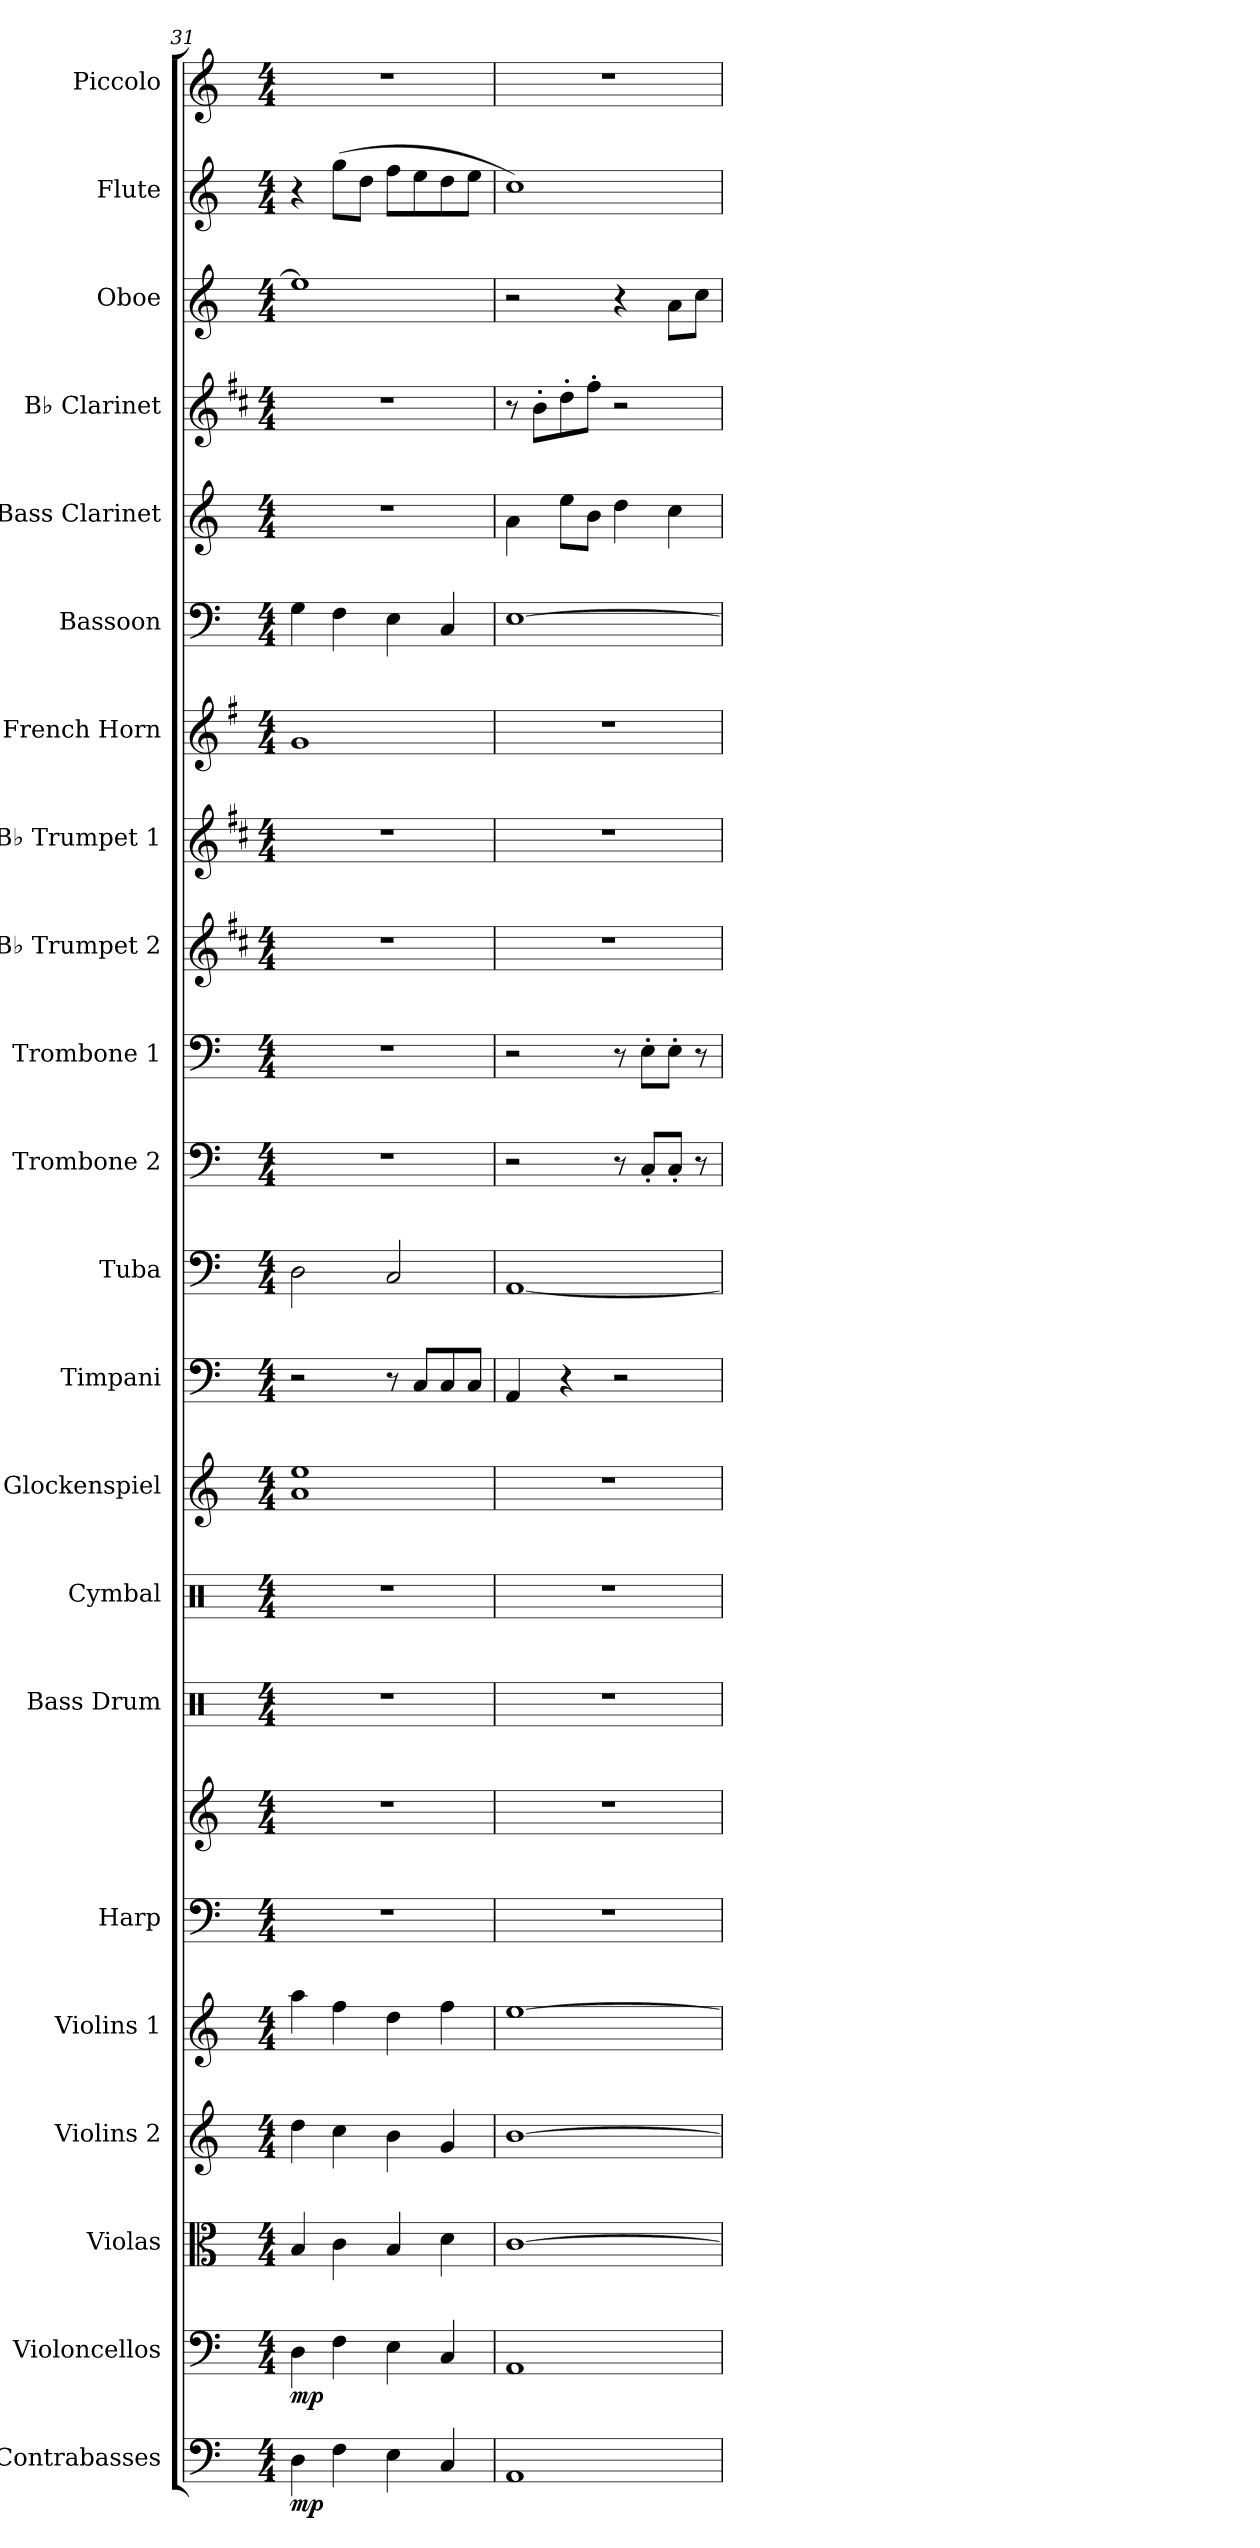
**kern	**dynam	**kern	**dynam	**kern	**kern	**kern	**kern	**kern	**kern	**kern	**kern	**kern	**kern	**kern	**kern	**kern	**kern	**kern	**kern	**kern	**kern	**kern	**kern	**kern
*part22	*part22	*part21	*part21	*part20	*part19	*part18	*part17	*part17	*part16	*part15	*part14	*part13	*part12	*part11	*part10	*part9	*part8	*part7	*part6	*part5	*part4	*part3	*part2	*part1
*staff23	*staff23	*staff22	*staff22	*staff21	*staff20	*staff19	*staff18	*staff17	*staff16	*staff15	*staff14	*staff13	*staff12	*staff11	*staff10	*staff9	*staff8	*staff7	*staff6	*staff5	*staff4	*staff3	*staff2	*staff1
*I"Contrabasses	*	*I"Violoncellos	*	*I"Violas	*I"Violins 2	*I"Violins 1	*I"Harp	*	*I"Bass Drum	*I"Cymbal	*I"Glockenspiel	*I"Timpani	*I"Tuba	*I"Trombone 2	*I"Trombone 1	*I"B♭ Trumpet 2	*I"B♭ Trumpet 1	*I"French Horn	*I"Bassoon	*I"Bass Clarinet	*I"B♭ Clarinet	*I"Oboe	*I"Flute	*I"Piccolo
*I'Cbs.	*	*I'Vcs.	*	*I'Vlas.	*I'Vlns. 2	*I'Vlns. 1	*I'Hrp.	*	*I'B. Dr.	*I'Cym.	*I'Glock.	*I'Timp.	*I'Tba.	*I'Tbn. 2	*I'Tbn. 1	*I'B♭ Tpt. 2	*I'B♭ Tpt. 1	*I'F Hn.	*I'Bsn.	*I'B. Cl.	*I'B♭ Cl.	*I'Ob.	*I'Fl.	*I'Picc.
*clefF4	*	*clefF4	*	*clefC3	*clefG2	*clefG2	*clefF4	*clefG2	*clefX	*clefX	*clefG2	*clefF4	*clefF4	*clefF4	*clefF4	*clefG2	*clefG2	*clefG2	*clefF4	*clefG2	*clefG2	*clefG2	*clefG2	*clefG2
*ITrd7c12	*	*	*	*	*	*	*	*	*	*	*ITrd-14c-24	*	*	*	*	*ITrd1c2	*ITrd1c2	*ITrd4c7	*	*ITrd8c14	*ITrd1c2	*	*	*ITrd-7c-12
*k[]	*	*k[]	*	*k[]	*k[]	*k[]	*k[]	*k[]	*k[]	*k[]	*k[]	*k[]	*k[]	*k[]	*k[]	*k[]	*k[]	*k[]	*k[]	*k[]	*k[]	*k[]	*k[]	*k[]
*M4/4	*	*M4/4	*	*M4/4	*M4/4	*M4/4	*M4/4	*M4/4	*M4/4	*M4/4	*M4/4	*M4/4	*M4/4	*M4/4	*M4/4	*M4/4	*M4/4	*M4/4	*M4/4	*M4/4	*M4/4	*M4/4	*M4/4	*M4/4
=31	=31	=31	=31	=31	=31	=31	=31	=31	=31	=31	=31	=31	=31	=31	=31	=31	=31	=31	=31	=31	=31	=31	=31	=31
!	!LO:DY:b	!	!LO:DY:b	!	!	!	!	!	!	!	!	!	!	!	!	!	!	!	!	!	!	!	!	!
4DD\	mp	4D\	mp	4B/	4dd\	4aa\	1r	1r	1r	1r	1aaa 1eeee	2r	2D\	1r	1r	1r	1r	1c	4G\	1r	1r	1ee]	4r	1r
4FF\	.	4F\	.	4c\	4cc\	4ff\	.	.	.	.	.	.	.	.	.	.	.	.	4F\	.	.	.	(>8gg\L	.
.	.	.	.	.	.	.	.	.	.	.	.	.	.	.	.	.	.	.	.	.	.	.	8dd\J	.
4EE\	.	4E\	.	4B/	4b\	4dd\	.	.	.	.	.	8r	2C/	.	.	.	.	.	4E\	.	.	.	8ff\L	.
.	.	.	.	.	.	.	.	.	.	.	.	8C/L	.	.	.	.	.	.	.	.	.	.	8ee\	.
4CC/	.	4C/	.	4d\	4g/	4ff\	.	.	.	.	.	8C/	.	.	.	.	.	.	4C/	.	.	.	8dd\	.
.	.	.	.	.	.	.	.	.	.	.	.	8C/J	.	.	.	.	.	.	.	.	.	.	8ee\J	.
=32	=32	=32	=32	=32	=32	=32	=32	=32	=32	=32	=32	=32	=32	=32	=32	=32	=32	=32	=32	=32	=32	=32	=32	=32
1AAA	.	1AA	.	[1c	[1b	[1ee	1r	1r	1r	1r	1r	4AA/	[1AA	2r	2r	1r	1r	1r	[1E	4A\	8r	2r	1cc)	1r
.	.	.	.	.	.	.	.	.	.	.	.	.	.	.	.	.	.	.	.	.	8a'\L	.	.	.
.	.	.	.	.	.	.	.	.	.	.	.	4r	.	.	.	.	.	.	.	8e\L	8cc'\	.	.	.
.	.	.	.	.	.	.	.	.	.	.	.	.	.	.	.	.	.	.	.	8B\J	8ee'\J	.	.	.
.	.	.	.	.	.	.	.	.	.	.	.	2r	.	8r	8r	.	.	.	.	4d\	2r	4r	.	.
.	.	.	.	.	.	.	.	.	.	.	.	.	.	8C'/L	8E'\L	.	.	.	.	.	.	.	.	.
.	.	.	.	.	.	.	.	.	.	.	.	.	.	8C'/J	8E'\J	.	.	.	.	4c\	.	8a\L	.	.
.	.	.	.	.	.	.	.	.	.	.	.	.	.	8r	8r	.	.	.	.	.	.	8cc\J	.	.
=	=	=	=	=	=	=	=	=	=	=	=	=	=	=	=	=	=	=	=	=	=	=	=	=
*-	*-	*-	*-	*-	*-	*-	*-	*-	*-	*-	*-	*-	*-	*-	*-	*-	*-	*-	*-	*-	*-	*-	*-	*-
